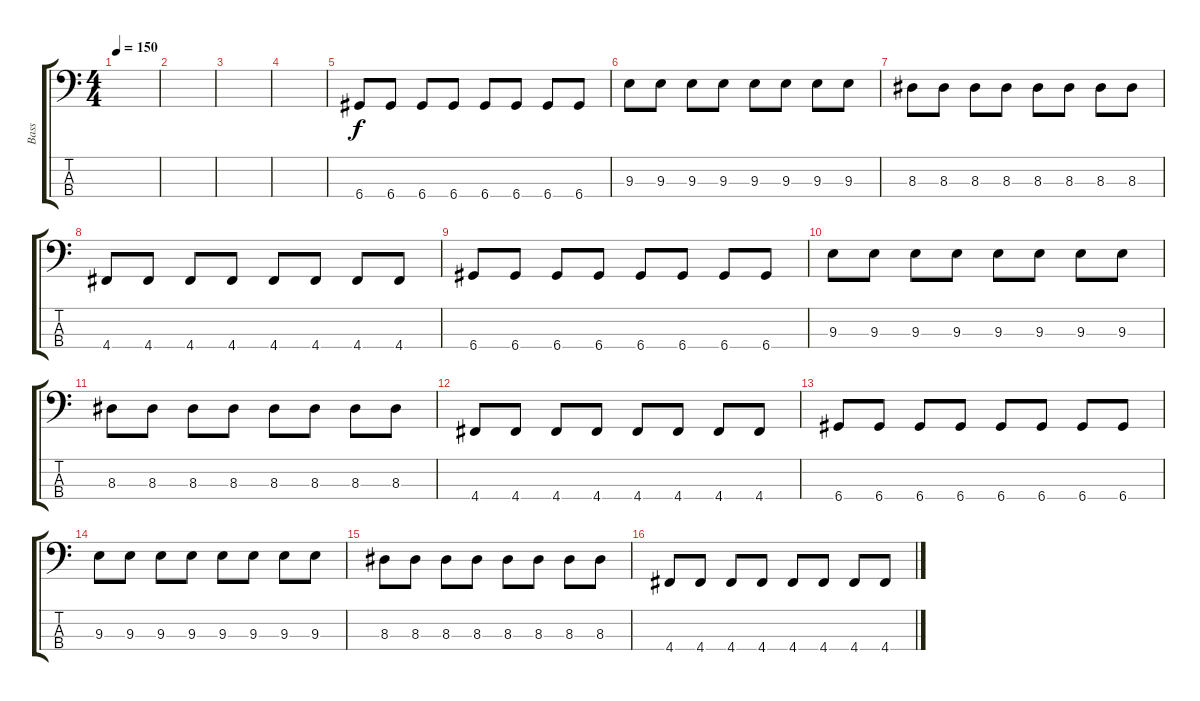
\track ("Bass" "Bass") {instrument electricbassfinger}
\staff {score tabs}
\tuning (F2 C2 G1 D1) {hide}
\ts (4 4)
\tempo 150
\clef f4
\ks c
|
|
|
|
6.4.8 6.4.8 6.4.8 6.4.8 6.4.8 6.4.8 6.4.8 6.4.8 |
9.3.8 9.3.8 9.3.8 9.3.8 9.3.8 9.3.8 9.3.8 9.3.8 |
8.3.8 8.3.8 8.3.8 8.3.8 8.3.8 8.3.8 8.3.8 8.3.8 |
4.4.8 4.4.8 4.4.8 4.4.8 4.4.8 4.4.8 4.4.8 4.4.8 |
6.4.8 6.4.8 6.4.8 6.4.8 6.4.8 6.4.8 6.4.8 6.4.8 |
9.3.8 9.3.8 9.3.8 9.3.8 9.3.8 9.3.8 9.3.8 9.3.8 |
8.3.8 8.3.8 8.3.8 8.3.8 8.3.8 8.3.8 8.3.8 8.3.8 |
4.4.8 4.4.8 4.4.8 4.4.8 4.4.8 4.4.8 4.4.8 4.4.8 |
6.4.8 6.4.8 6.4.8 6.4.8 6.4.8 6.4.8 6.4.8 6.4.8 |
9.3.8 9.3.8 9.3.8 9.3.8 9.3.8 9.3.8 9.3.8 9.3.8 |
8.3.8 8.3.8 8.3.8 8.3.8 8.3.8 8.3.8 8.3.8 8.3.8 |
4.4.8 4.4.8 4.4.8 4.4.8 4.4.8 4.4.8 4.4.8 4.4.8
